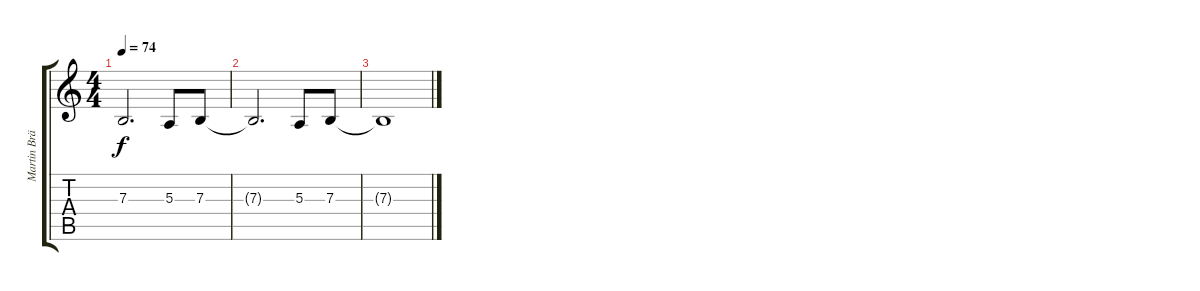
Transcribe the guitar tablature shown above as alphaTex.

\track ("Martin Brändström 2" "Martin Brä") {instrument lead6voice}
\staff {score tabs}
\tuning (Db4 Ab3 E3 B2 Gb2 B1) {hide}
\ts (4 4)
\tempo 74
\clef g2
\ks c
7.3{t}.2{d dy f} 5.3.8 7.3.8 |
7.3{t}.2{d} 5.3.8 7.3.8 |
7.3{t}.1
